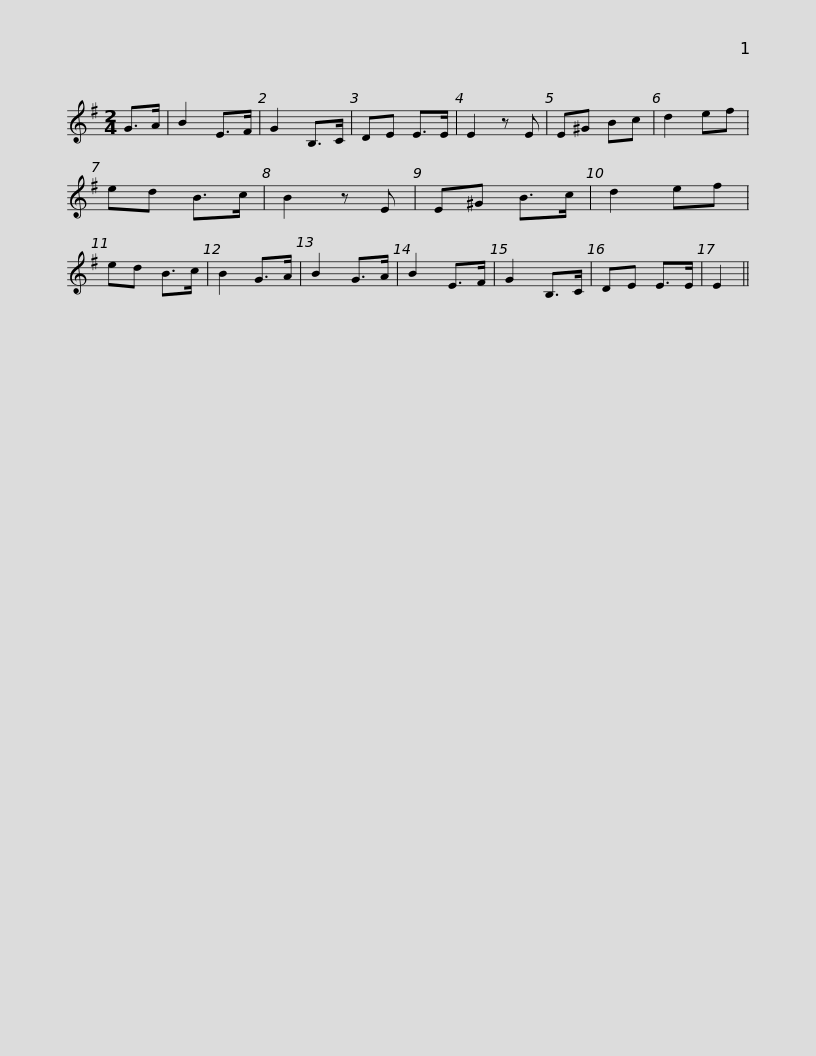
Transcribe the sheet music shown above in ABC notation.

X:1
L:1/8
M:2/4
I:linebreak $
K:Emin
V:1 treble
V:1
 G>A | B2 E>F | G2 B,>C | DE E>E | E2 z E | %5
 E^G Bc | d2 ef | ed B>c | B2 z E | E^G B>c | %10
 d2 ef |$ ed B>c | B2 G>A | B2 G>A | B2 E>F | %15
 G2 B,>C | DE E>E | E2 || %18
